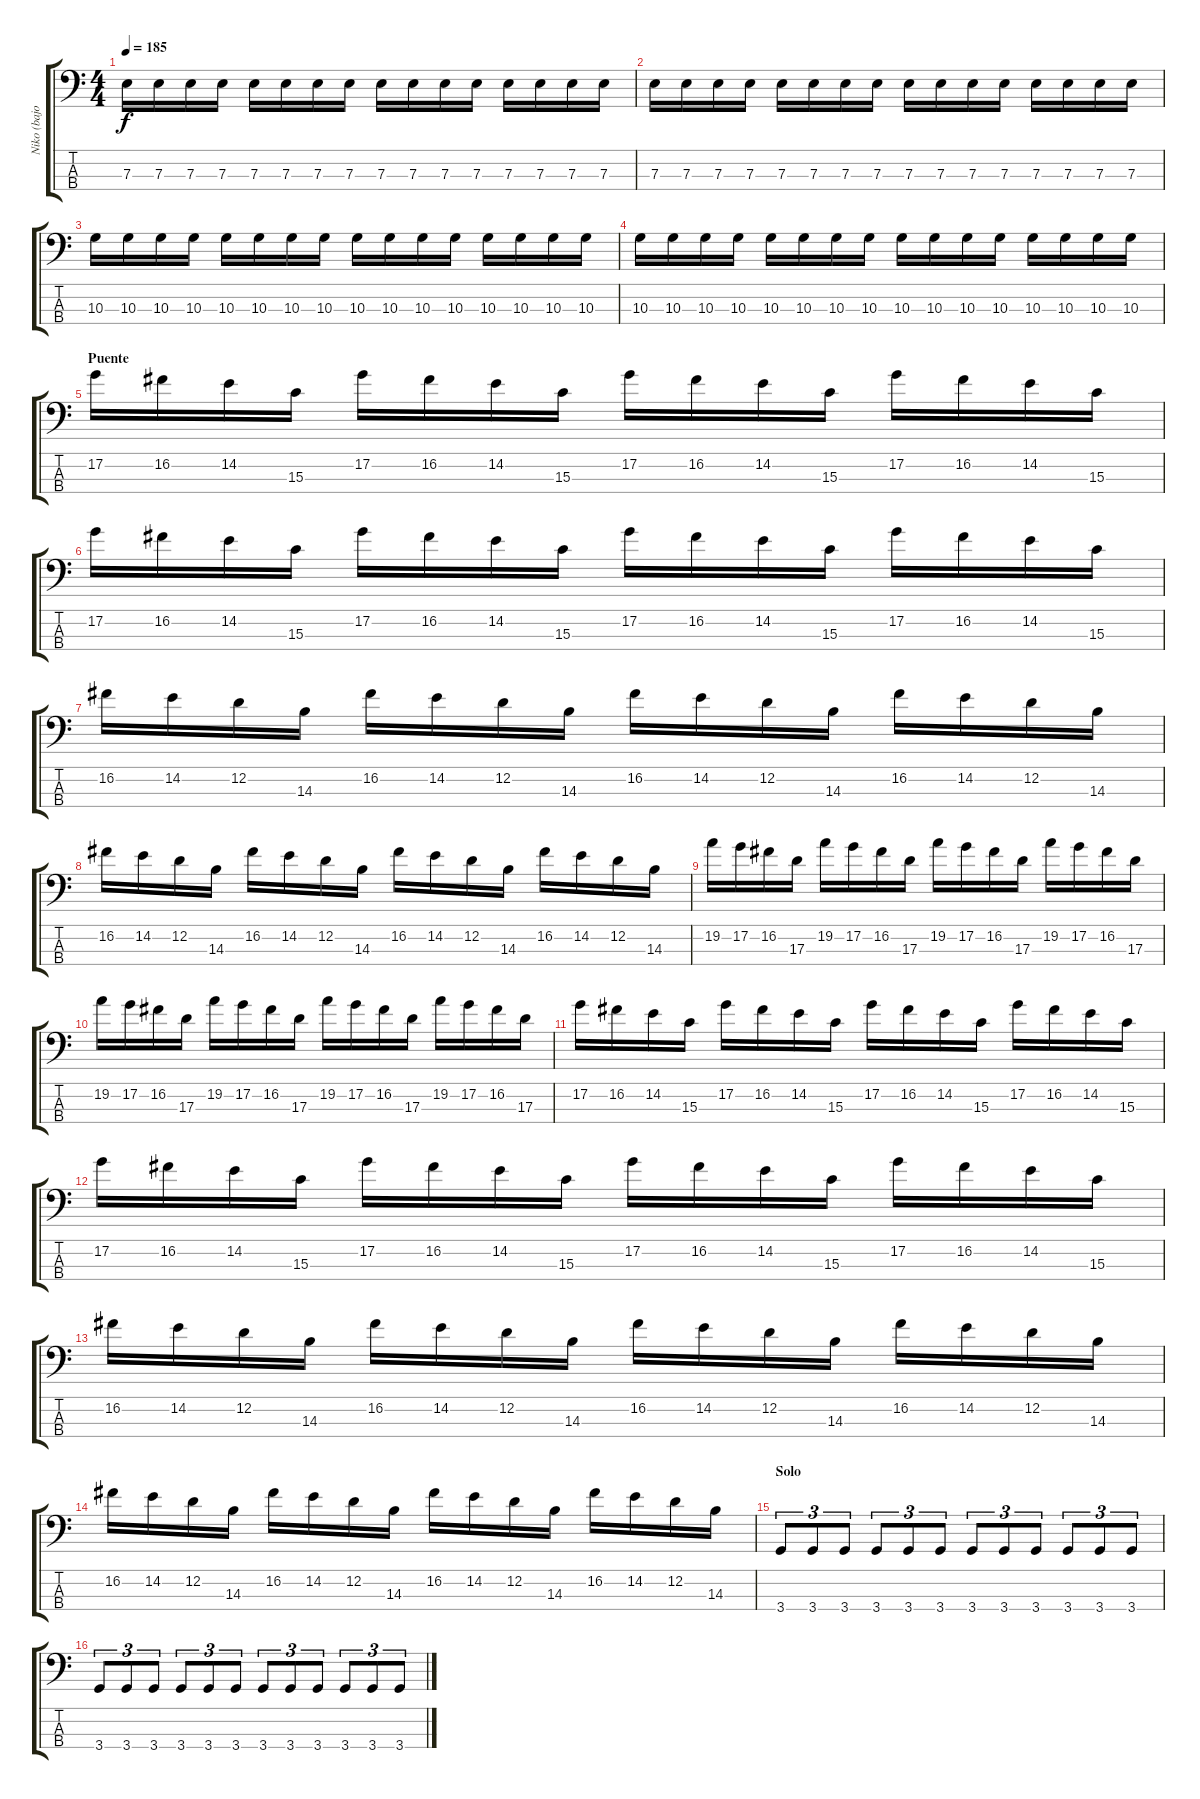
\track ("Niko (bajo)" "Niko (bajo") {instrument electricbassfinger}
\staff {score tabs}
\tuning (G2 D2 A1 E1) {hide}
\ts (4 4)
\tempo 185
\clef f4
\ks c
7.3.16{dy f} 7.3.16 7.3.16 7.3.16 7.3.16 7.3.16 7.3.16 7.3.16 7.3.16 7.3.16 7.3.16 7.3.16 7.3.16 7.3.16 7.3.16 7.3.16 |
7.3.16 7.3.16 7.3.16 7.3.16 7.3.16 7.3.16 7.3.16 7.3.16 7.3.16 7.3.16 7.3.16 7.3.16 7.3.16 7.3.16 7.3.16 7.3.16 |
10.3.16 10.3.16 10.3.16 10.3.16 10.3.16 10.3.16 10.3.16 10.3.16 10.3.16 10.3.16 10.3.16 10.3.16 10.3.16 10.3.16 10.3.16 10.3.16 |
10.3.16 10.3.16 10.3.16 10.3.16 10.3.16 10.3.16 10.3.16 10.3.16 10.3.16 10.3.16 10.3.16 10.3.16 10.3.16 10.3.16 10.3.16 10.3.16 |
\section ("" "Puente")
17.2.16 16.2.16 14.2.16 15.3.16 17.2.16 16.2.16 14.2.16 15.3.16 17.2.16 16.2.16 14.2.16 15.3.16 17.2.16 16.2.16 14.2.16 15.3.16 |
17.2.16 16.2.16 14.2.16 15.3.16 17.2.16 16.2.16 14.2.16 15.3.16 17.2.16 16.2.16 14.2.16 15.3.16 17.2.16 16.2.16 14.2.16 15.3.16 |
16.2.16 14.2.16 12.2.16 14.3.16 16.2.16 14.2.16 12.2.16 14.3.16 16.2.16 14.2.16 12.2.16 14.3.16 16.2.16 14.2.16 12.2.16 14.3.16 |
16.2.16 14.2.16 12.2.16 14.3.16 16.2.16 14.2.16 12.2.16 14.3.16 16.2.16 14.2.16 12.2.16 14.3.16 16.2.16 14.2.16 12.2.16 14.3.16 |
19.2.16 17.2.16 16.2.16 17.3.16 19.2.16 17.2.16 16.2.16 17.3.16 19.2.16 17.2.16 16.2.16 17.3.16 19.2.16 17.2.16 16.2.16 17.3.16 |
19.2.16 17.2.16 16.2.16 17.3.16 19.2.16 17.2.16 16.2.16 17.3.16 19.2.16 17.2.16 16.2.16 17.3.16 19.2.16 17.2.16 16.2.16 17.3.16 |
17.2.16 16.2.16 14.2.16 15.3.16 17.2.16 16.2.16 14.2.16 15.3.16 17.2.16 16.2.16 14.2.16 15.3.16 17.2.16 16.2.16 14.2.16 15.3.16 |
17.2.16 16.2.16 14.2.16 15.3.16 17.2.16 16.2.16 14.2.16 15.3.16 17.2.16 16.2.16 14.2.16 15.3.16 17.2.16 16.2.16 14.2.16 15.3.16 |
16.2.16 14.2.16 12.2.16 14.3.16 16.2.16 14.2.16 12.2.16 14.3.16 16.2.16 14.2.16 12.2.16 14.3.16 16.2.16 14.2.16 12.2.16 14.3.16 |
16.2.16 14.2.16 12.2.16 14.3.16 16.2.16 14.2.16 12.2.16 14.3.16 16.2.16 14.2.16 12.2.16 14.3.16 16.2.16 14.2.16 12.2.16 14.3.16 |
\section ("" "Solo")
3.4.8{tu (3 2)} 3.4.8{tu (3 2)} 3.4.8{tu (3 2)} 3.4.8{tu (3 2)} 3.4.8{tu (3 2)} 3.4.8{tu (3 2)} 3.4.8{tu (3 2)} 3.4.8{tu (3 2)} 3.4.8{tu (3 2)} 3.4.8{tu (3 2)} 3.4.8{tu (3 2)} 3.4.8{tu (3 2)} |
3.4.8{tu (3 2)} 3.4.8{tu (3 2)} 3.4.8{tu (3 2)} 3.4.8{tu (3 2)} 3.4.8{tu (3 2)} 3.4.8{tu (3 2)} 3.4.8{tu (3 2)} 3.4.8{tu (3 2)} 3.4.8{tu (3 2)} 3.4.8{tu (3 2)} 3.4.8{tu (3 2)} 3.4.8{tu (3 2)}
